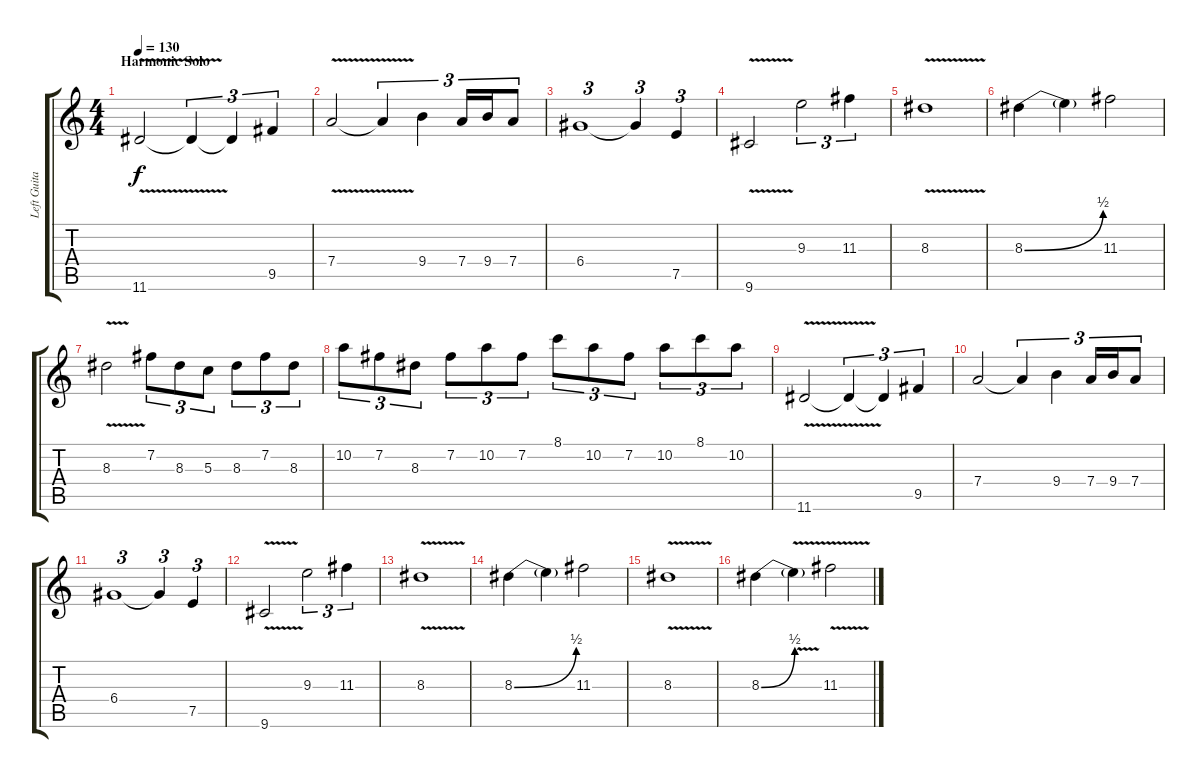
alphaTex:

\track ("Left Guitar" "Left Guita") {instrument distortionguitar}
\staff {score tabs}
\tuning (E4 B3 G3 D3 A2 E2) {hide}
\ts (4 4)
\section ("" "Harmonic Solo")
\tempo 130
\clef g2
\ks c
11.6{v}.2{dy f} 11.6{t}.4{tu (3 2)} 11.6{t}.4{tu (3 2)} 9.5.4{tu (3 2)} |
7.4{v}.2 7.4{t}.4{tu (3 2)} 9.4.4{tu (3 2)} 7.4.16{tu (3 2)} 9.4.16{tu (3 2)} 7.4.8{tu (3 2)} |
6.4.1{tu (3 2)} 6.4{t}.4{tu (3 2)} 7.5.4{tu (3 2)} |
9.6{v}.2 9.3.2{tu (3 2)} 11.3.4{tu (3 2)} |
8.3{v}.1 |
8.3{be (bend 0 0 60 2)}.4 8.3{t}.4 11.3.2 |
8.3{v}.2 7.2.8{tu (3 2)} 8.3.8{tu (3 2)} 5.3.8{tu (3 2)} 8.3.8{tu (3 2)} 7.2.8{tu (3 2)} 8.3.8{tu (3 2)} |
10.2.8{tu (3 2)} 7.2.8{tu (3 2)} 8.3.8{tu (3 2)} 7.2.8{tu (3 2)} 10.2.8{tu (3 2)} 7.2.8{tu (3 2)} 8.1.8{tu (3 2)} 10.2.8{tu (3 2)} 7.2.8{tu (3 2)} 10.2.8{tu (3 2)} 8.1.8{tu (3 2)} 10.2.8{tu (3 2)} |
11.6{v}.2 11.6{t}.4{tu (3 2)} 11.6{t}.4{tu (3 2)} 9.5.4{tu (3 2)} |
7.4.2 7.4{t}.4{tu (3 2)} 9.4.4{tu (3 2)} 7.4.16{tu (3 2)} 9.4.16{tu (3 2)} 7.4.8{tu (3 2)} |
6.4.1{tu (3 2)} 6.4{t}.4{tu (3 2)} 7.5.4{tu (3 2)} |
9.6{v}.2 9.3.2{tu (3 2)} 11.3.4{tu (3 2)} |
8.3{v}.1 |
8.3{be (bend 0 0 60 2)}.4 8.3{t}.4 11.3.2 |
8.3{v}.1 |
8.3{be (bend 0 0 60 2)}.4 8.3{v t}.4 11.3{v}.2
